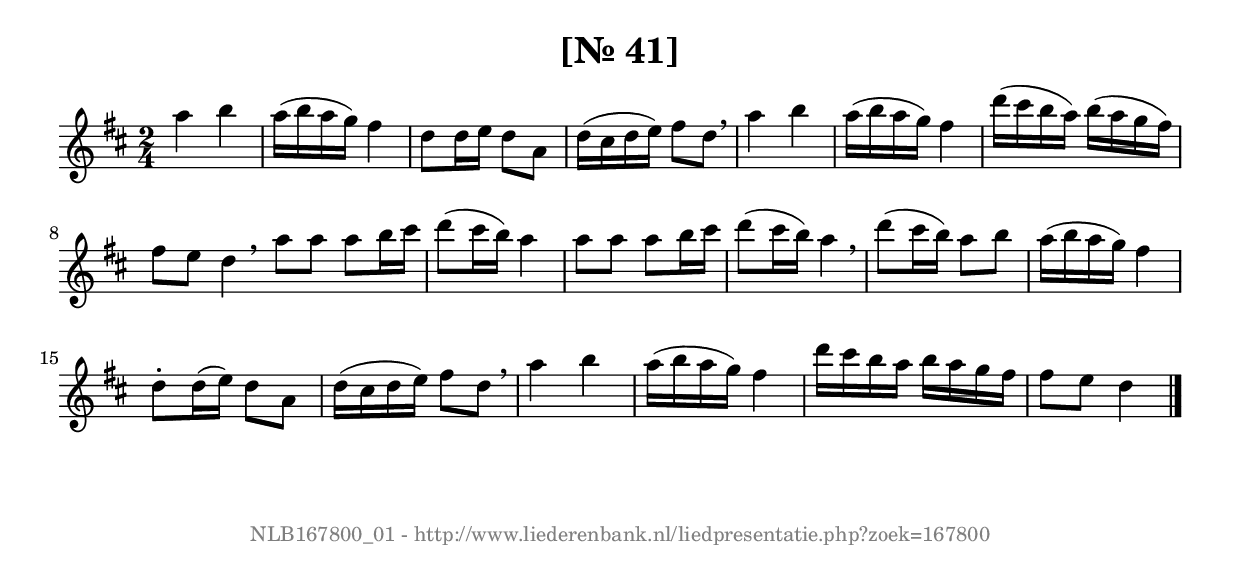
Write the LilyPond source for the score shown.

%
% produced by wce2krn 1.64 (7 June 2014)
%
\version"2.16"
#(append! paper-alist '(("long" . (cons (* 210 mm) (* 2000 mm)))))
#(set-default-paper-size "long")
sb = {\breathe}
mBreak = {\breathe }
bBreak = {\breathe }
x = {\once\override NoteHead #'style = #'cross }
gl=\glissando
itime={\override Staff.TimeSignature #'stencil = ##f }
ficta = {\once\set suggestAccidentals = ##t}
fine = {\once\override Score.RehearsalMark #'self-alignment-X = #1 \mark \markup {\italic{Fine}}}
dc = {\once\override Score.RehearsalMark #'self-alignment-X = #1 \mark \markup {\italic{D.C.}}}
dcf = {\once\override Score.RehearsalMark #'self-alignment-X = #1 \mark \markup {\italic{D.C. al Fine}}}
dcc = {\once\override Score.RehearsalMark #'self-alignment-X = #1 \mark \markup {\italic{D.C. al Coda}}}
ds = {\once\override Score.RehearsalMark #'self-alignment-X = #1 \mark \markup {\italic{D.S.}}}
dsf = {\once\override Score.RehearsalMark #'self-alignment-X = #1 \mark \markup {\italic{D.S. al Fine}}}
dsc = {\once\override Score.RehearsalMark #'self-alignment-X = #1 \mark \markup {\italic{D.S. al Coda}}}
pv = {\set Score.repeatCommands = #'((volta "1"))}
sv = {\set Score.repeatCommands = #'((volta "2"))}
tv = {\set Score.repeatCommands = #'((volta "3"))}
qv = {\set Score.repeatCommands = #'((volta "4"))}
xv = {\set Score.repeatCommands = #'((volta #f))}
\header{ tagline = ""
title = "[Nr. 41]"
}
\score {{
\key d \major
\relative g''
{
\set melismaBusyProperties = #'()
\time 2/4
\tempo 4=120
\override Score.MetronomeMark #'transparent = ##t
\override Score.RehearsalMark #'break-visibility = #(vector #t #t #f)
a4 b a16( b a g) fis4 d8 d16 e d8 a d16( cis d e) fis8 d \sb a'4 b a16( b a g) fis4 d'16( cis b a) b( a g fis) fis8 e d4 \bar ":|:" \bBreak
a'8 a a b16 cis d8( cis16 b) a4 a8 a a b16 cis d8( cis16 b) a4 \sb d8( cis16 b) a8 b a16( b a g) fis4 d8^\staccato d16( e) d8 a d16( cis d e) fis8 d \sb a'4 b a16( b a g) fis4 d'16 cis b a b a g fis fis8 e d4 \bar "|."
 }}
 \midi { }
 \layout {
            indent = 0.0\cm
}
}
\markup { \vspace #0 } \markup { \with-color #grey \fill-line { \center-column { \smaller "NLB167800_01 - http://www.liederenbank.nl/liedpresentatie.php?zoek=167800" } } }
